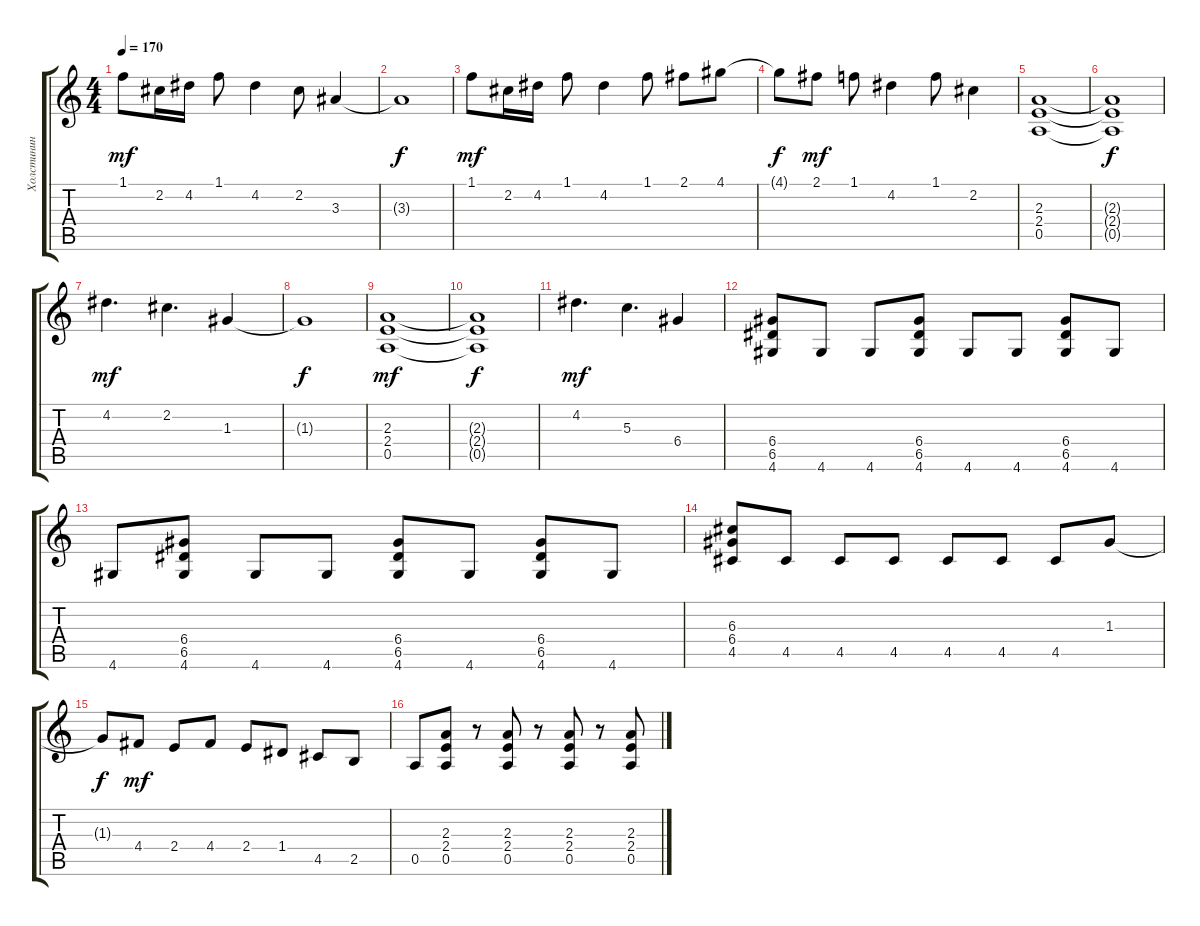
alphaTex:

\track ("Холстинин" "Холстинин") {instrument distortionguitar}
\staff {score tabs}
\tuning (E4 B3 G3 D3 A2 E2) {hide}
\ts (4 4)
\tempo 170
\clef g2
\ks c
1.1.8{dy mf} 2.2.16 4.2.16 1.1.8 4.2.4 2.2.8 3.3.4 |
3.3{t}.1{dy f} |
1.1.8{dy mf} 2.2.16 4.2.16 1.1.8 4.2.4 1.1.8 2.1.8 4.1.8 |
4.1{t}.8{dy f} 2.1.8{dy mf} 1.1.8 4.2.4 1.1.8 2.2.4 |
(2.3 2.4 0.5).1 |
(2.3{t} 2.4{t} 0.5{t}).1{dy f} |
4.2.4{d dy mf} 2.2.4{d} 1.3.4 |
1.3{t}.1{dy f} |
(2.3 2.4 0.5).1{dy mf} |
(2.3{t} 2.4{t} 0.5{t}).1{dy f} |
4.2.4{d dy mf} 5.3.4{d} 6.4.4 |
(6.4 6.5 4.6).8 4.6.8 4.6.8 (6.4 6.5 4.6).8 4.6.8 4.6.8 (6.4 6.5 4.6).8 4.6.8 |
4.6.8 (6.4 6.5 4.6).8 4.6.8 4.6.8 (6.4 6.5 4.6).8 4.6.8 (6.4 6.5 4.6).8 4.6.8 |
(6.3 6.4 4.5).8 4.5.8 4.5.8 4.5.8 4.5.8 4.5.8 4.5.8 1.3.8 |
1.3{t}.8{dy f} 4.4.8{dy mf} 2.4.8 4.4.8 2.4.8 1.4.8 4.5.8 2.5.8 |
0.5.8 (2.3 2.4 0.5).8 r.8 (2.3 2.4 0.5).8 r.8 (2.3 2.4 0.5).8 r.8 (2.3 2.4 0.5).8
